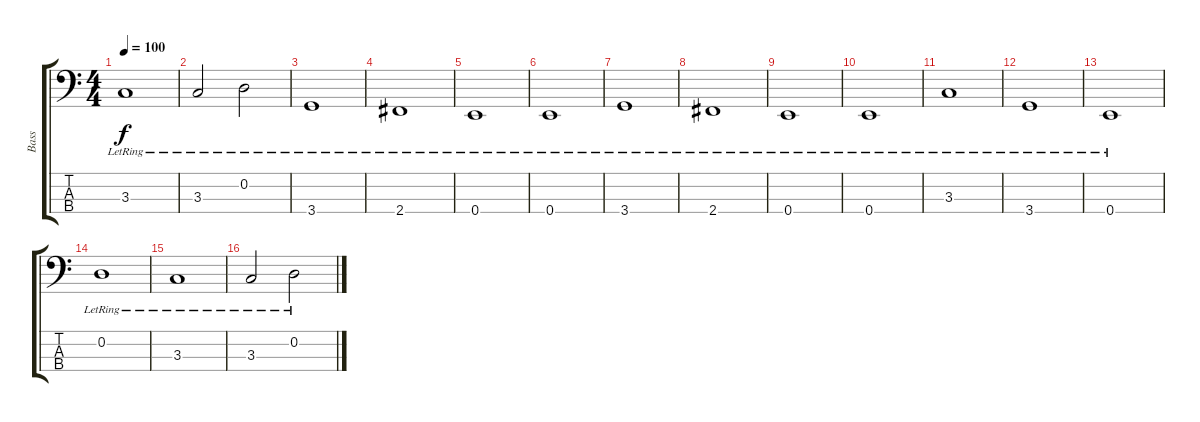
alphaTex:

\track ("Bass" "Bass") {instrument acousticbass}
\staff {score tabs}
\tuning (G2 D2 A1 E1) {hide}
\ts (4 4)
\tempo 100
\clef f4
\ks c
3.3{lr}.1{dy f} |
3.3{lr}.2 0.2{lr}.2 |
3.4{lr}.1 |
2.4{lr}.1 |
0.4{lr}.1 |
0.4{lr}.1 |
3.4{lr}.1 |
2.4{lr}.1 |
0.4{lr}.1 |
0.4{lr}.1 |
3.3{lr}.1 |
3.4{lr}.1 |
0.4{lr}.1 |
0.2{lr}.1 |
3.3{lr}.1 |
3.3{lr}.2 0.2{lr}.2
